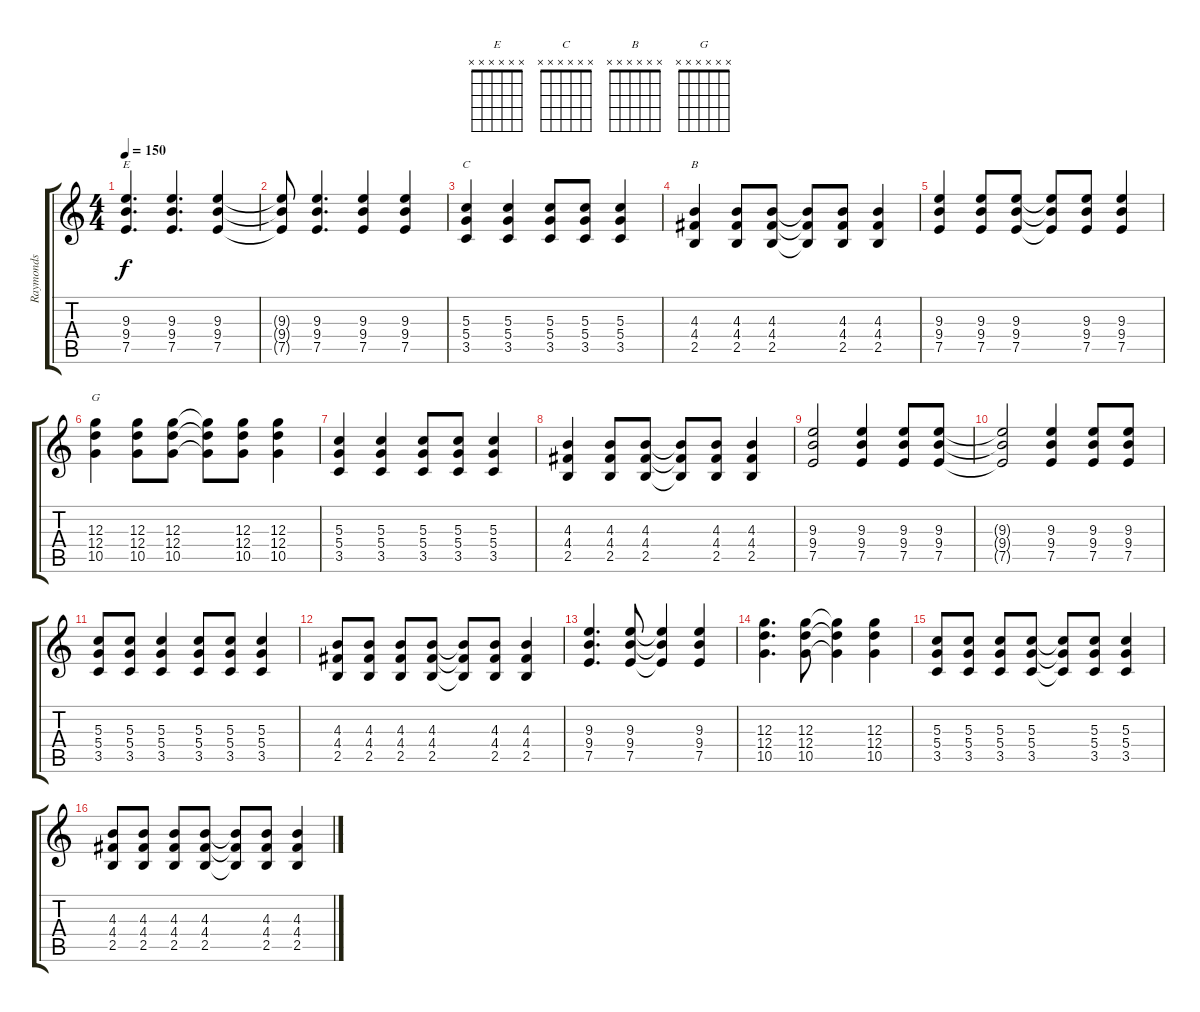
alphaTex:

\track ("Raymonds" "Raymonds") {instrument distortionguitar}
\staff {score tabs}
\tuning (E4 B3 G3 D3 A2 E2) {hide}
\chord ("E" x x x x x x)
\chord ("C" x x x x x x)
\chord ("B" x x x x x x)
\chord ("G" x x x x x x)
\ts (4 4)
\tempo 150
\clef g2
\ks c
(9.3 9.4 7.5).4{d ch "E" dy f} (9.3 9.4 7.5).4{d} (9.3 9.4 7.5).4 |
(9.3{t} 9.4{t} 7.5{t}).8 (9.3 9.4 7.5).4{d} (9.3 9.4 7.5).4 (9.3 9.4 7.5).4 |
(5.3 5.4 3.5).4{ch "C"} (5.3 5.4 3.5).4 (5.3 5.4 3.5).8 (5.3 5.4 3.5).8 (5.3 5.4 3.5).4 |
(4.3 4.4 2.5).4{ch "B"} (4.3 4.4 2.5).8 (4.3 4.4 2.5).8 (4.3{t} 4.4{t} 2.5{t}).8 (4.3 4.4 2.5).8 (4.3 4.4 2.5).4 |
(9.3 9.4 7.5).4 (9.3 9.4 7.5).8 (9.3 9.4 7.5).8 (9.3{t} 9.4{t} 7.5{t}).8 (9.3 9.4 7.5).8 (9.3 9.4 7.5).4 |
(12.3 12.4 10.5).4{ch "G"} (12.3 12.4 10.5).8 (12.3 12.4 10.5).8 (12.3{t} 12.4{t} 10.5{t}).8 (12.3 12.4 10.5).8 (12.3 12.4 10.5).4 |
(5.3 5.4 3.5).4 (5.3 5.4 3.5).4 (5.3 5.4 3.5).8 (5.3 5.4 3.5).8 (5.3 5.4 3.5).4 |
(4.3 4.4 2.5).4 (4.3 4.4 2.5).8 (4.3 4.4 2.5).8 (4.3{t} 4.4{t} 2.5{t}).8 (4.3 4.4 2.5).8 (4.3 4.4 2.5).4 |
(9.3 9.4 7.5).2 (9.3 9.4 7.5).4 (9.3 9.4 7.5).8 (9.3 9.4 7.5).8 |
(9.3{t} 9.4{t} 7.5{t}).2 (9.3 9.4 7.5).4 (9.3 9.4 7.5).8 (9.3 9.4 7.5).8 |
(5.3 5.4 3.5).8 (5.3 5.4 3.5).8 (5.3 5.4 3.5).4 (5.3 5.4 3.5).8 (5.3 5.4 3.5).8 (5.3 5.4 3.5).4 |
(4.3 4.4 2.5).8 (4.3 4.4 2.5).8 (4.3 4.4 2.5).8 (4.3 4.4 2.5).8 (4.3{t} 4.4{t} 2.5{t}).8 (4.3 4.4 2.5).8 (4.3 4.4 2.5).4 |
(9.3 9.4 7.5).4{d} (9.3 9.4 7.5).8 (9.3{t} 9.4{t} 7.5{t}).4 (9.3 9.4 7.5).4 |
(12.3 12.4 10.5).4{d} (12.3 12.4 10.5).8 (12.3{t} 12.4{t} 10.5{t}).4 (12.3 12.4 10.5).4 |
(5.3 5.4 3.5).8 (5.3 5.4 3.5).8 (5.3 5.4 3.5).8 (5.3 5.4 3.5).8 (5.3{t} 5.4{t} 3.5{t}).8 (5.3 5.4 3.5).8 (5.3 5.4 3.5).4 |
(4.3 4.4 2.5).8 (4.3 4.4 2.5).8 (4.3 4.4 2.5).8 (4.3 4.4 2.5).8 (4.3{t} 4.4{t} 2.5{t}).8 (4.3 4.4 2.5).8 (4.3 4.4 2.5).4
